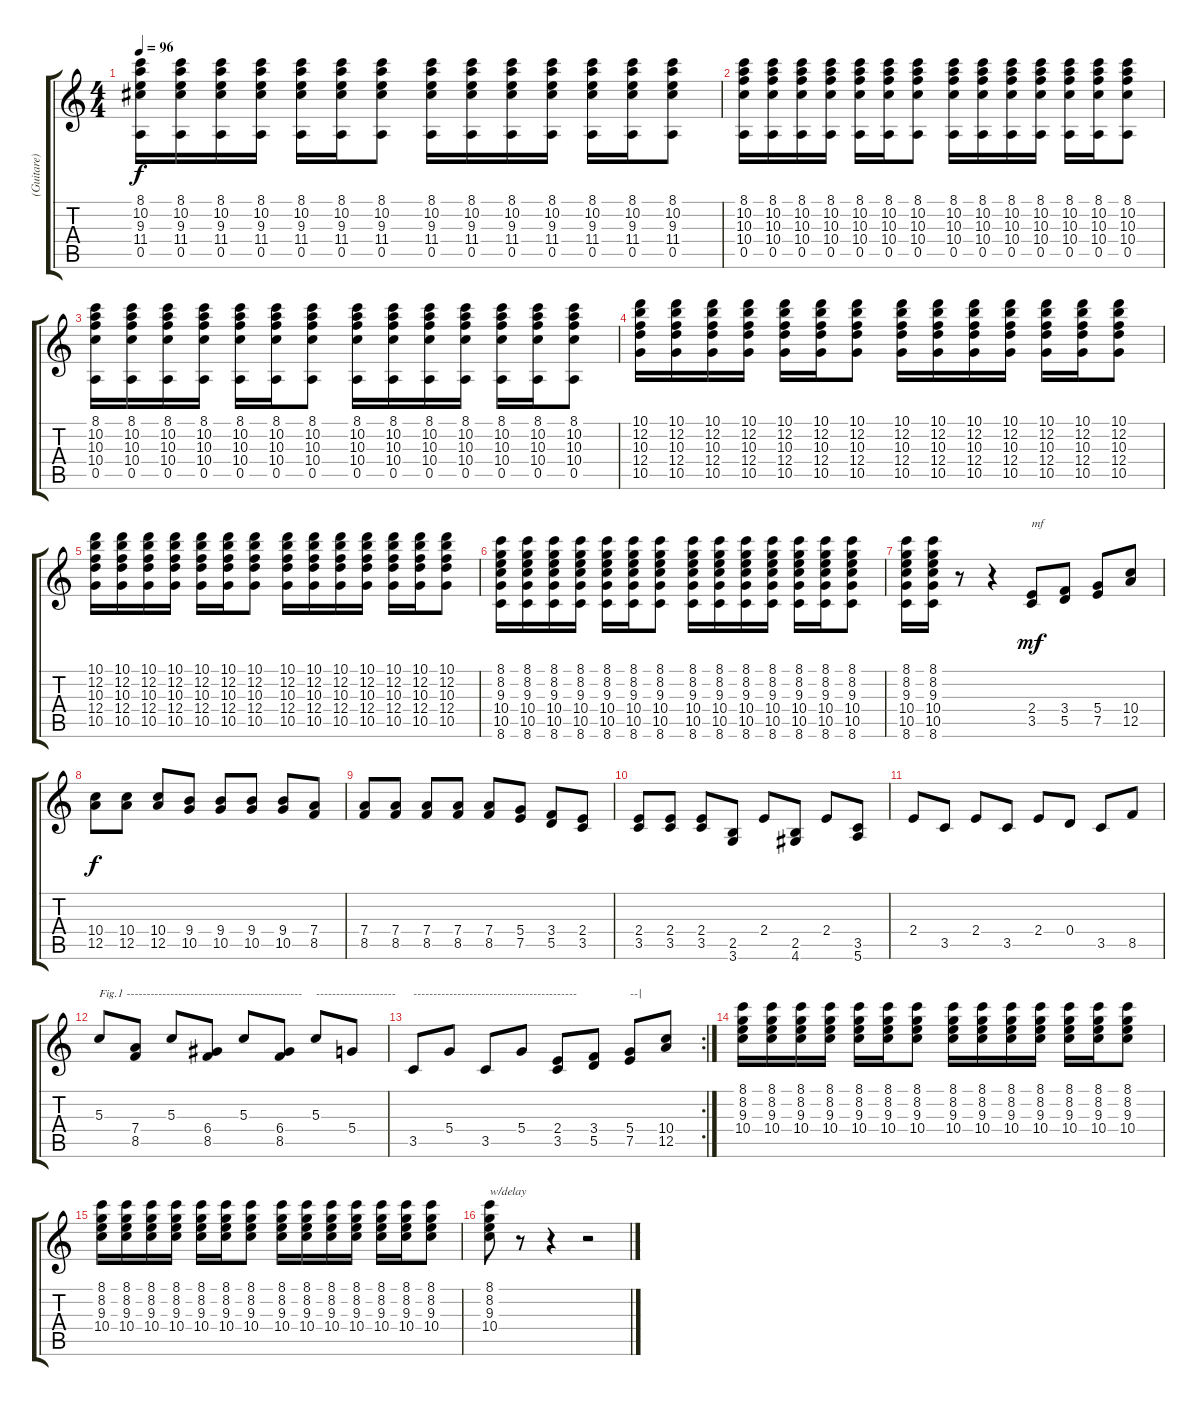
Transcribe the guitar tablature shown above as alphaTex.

\track ("(Guitare) Matthew Bellamy" "(Guitare) ") {instrument acousticguitarnylon}
\staff {score tabs}
\tuning (E4 B3 G3 D3 A2 E2) {hide}
\ts (4 4)
\tempo 96
\clef g2
\ks c
(8.1 10.2 9.3 11.4 0.5).16{dy f} (8.1 10.2 9.3 11.4 0.5).16 (8.1 10.2 9.3 11.4 0.5).16 (8.1 10.2 9.3 11.4 0.5).16 (8.1 10.2 9.3 11.4 0.5).16 (8.1 10.2 9.3 11.4 0.5).16 (8.1 10.2 9.3 11.4 0.5).8 (8.1 10.2 9.3 11.4 0.5).16 (8.1 10.2 9.3 11.4 0.5).16 (8.1 10.2 9.3 11.4 0.5).16 (8.1 10.2 9.3 11.4 0.5).16 (8.1 10.2 9.3 11.4 0.5).16 (8.1 10.2 9.3 11.4 0.5).16 (8.1 10.2 9.3 11.4 0.5).8 |
(8.1 10.2 10.3 10.4 0.5).16 (8.1 10.2 10.3 10.4 0.5).16 (8.1 10.2 10.3 10.4 0.5).16 (8.1 10.2 10.3 10.4 0.5).16 (8.1 10.2 10.3 10.4 0.5).16 (8.1 10.2 10.3 10.4 0.5).16 (8.1 10.2 10.3 10.4 0.5).8 (8.1 10.2 10.3 10.4 0.5).16 (8.1 10.2 10.3 10.4 0.5).16 (8.1 10.2 10.3 10.4 0.5).16 (8.1 10.2 10.3 10.4 0.5).16 (8.1 10.2 10.3 10.4 0.5).16 (8.1 10.2 10.3 10.4 0.5).16 (8.1 10.2 10.3 10.4 0.5).8 |
(8.1 10.2 10.3 10.4 0.5).16 (8.1 10.2 10.3 10.4 0.5).16 (8.1 10.2 10.3 10.4 0.5).16 (8.1 10.2 10.3 10.4 0.5).16 (8.1 10.2 10.3 10.4 0.5).16 (8.1 10.2 10.3 10.4 0.5).16 (8.1 10.2 10.3 10.4 0.5).8 (8.1 10.2 10.3 10.4 0.5).16 (8.1 10.2 10.3 10.4 0.5).16 (8.1 10.2 10.3 10.4 0.5).16 (8.1 10.2 10.3 10.4 0.5).16 (8.1 10.2 10.3 10.4 0.5).16 (8.1 10.2 10.3 10.4 0.5).16 (8.1 10.2 10.3 10.4 0.5).8 |
(10.1 12.2 10.3 12.4 10.5).16 (10.1 12.2 10.3 12.4 10.5).16 (10.1 12.2 10.3 12.4 10.5).16 (10.1 12.2 10.3 12.4 10.5).16 (10.1 12.2 10.3 12.4 10.5).16 (10.1 12.2 10.3 12.4 10.5).16 (10.1 12.2 10.3 12.4 10.5).8 (10.1 12.2 10.3 12.4 10.5).16 (10.1 12.2 10.3 12.4 10.5).16 (10.1 12.2 10.3 12.4 10.5).16 (10.1 12.2 10.3 12.4 10.5).16 (10.1 12.2 10.3 12.4 10.5).16 (10.1 12.2 10.3 12.4 10.5).16 (10.1 12.2 10.3 12.4 10.5).8 |
(10.1 12.2 10.3 12.4 10.5).16 (10.1 12.2 10.3 12.4 10.5).16 (10.1 12.2 10.3 12.4 10.5).16 (10.1 12.2 10.3 12.4 10.5).16 (10.1 12.2 10.3 12.4 10.5).16 (10.1 12.2 10.3 12.4 10.5).16 (10.1 12.2 10.3 12.4 10.5).8 (10.1 12.2 10.3 12.4 10.5).16 (10.1 12.2 10.3 12.4 10.5).16 (10.1 12.2 10.3 12.4 10.5).16 (10.1 12.2 10.3 12.4 10.5).16 (10.1 12.2 10.3 12.4 10.5).16 (10.1 12.2 10.3 12.4 10.5).16 (10.1 12.2 10.3 12.4 10.5).8 |
(8.1 8.2 9.3 10.4 10.5 8.6).16 (8.1 8.2 9.3 10.4 10.5 8.6).16 (8.1 8.2 9.3 10.4 10.5 8.6).16 (8.1 8.2 9.3 10.4 10.5 8.6).16 (8.1 8.2 9.3 10.4 10.5 8.6).16 (8.1 8.2 9.3 10.4 10.5 8.6).16 (8.1 8.2 9.3 10.4 10.5 8.6).8 (8.1 8.2 9.3 10.4 10.5 8.6).16 (8.1 8.2 9.3 10.4 10.5 8.6).16 (8.1 8.2 9.3 10.4 10.5 8.6).16 (8.1 8.2 9.3 10.4 10.5 8.6).16 (8.1 8.2 9.3 10.4 10.5 8.6).16 (8.1 8.2 9.3 10.4 10.5 8.6).16 (8.1 8.2 9.3 10.4 10.5 8.6).8 |
(8.1 8.2 9.3 10.4 10.5 8.6).16 (8.1 8.2 9.3 10.4 10.5 8.6).16 r.8 r.4 (2.4 3.5).8{txt "mf" dy mf} (3.4 5.5).8 (5.4 7.5).8 (10.4 12.5).8 |
(10.4 12.5).8{dy f} (10.4 12.5).8 (10.4 12.5).8 (9.4 10.5).8 (9.4 10.5).8 (9.4 10.5).8 (9.4 10.5).8 (7.4 8.5).8 |
(7.4 8.5).8 (7.4 8.5).8 (7.4 8.5).8 (7.4 8.5).8 (7.4 8.5).8 (5.4 7.5).8 (3.4 5.5).8 (2.4 3.5).8 |
(2.4 3.5).8 (2.4 3.5).8 (2.4 3.5).8 (2.5 3.6).8 2.4.8 (2.5 4.6).8 2.4.8 (3.5 5.6).8 |
2.4.8 3.5.8 2.4.8 3.5.8 2.4.8 0.4.8 3.5.8 8.5.8 |
5.3.8{txt "Fig.1 --------------------------------------------"} (7.4 8.5).8 5.3.8 (6.4 8.5).8 5.3.8 (6.4 8.5).8 5.3.8{txt "--------------------"} 5.4.8 |
\rc 2
3.5.8{txt "-----------------------------------------"} 5.4.8 3.5.8 5.4.8 (2.4 3.5).8 (3.4 5.5).8 (5.4 7.5).8{txt "--|"} (10.4 12.5).8 |
(8.1 8.2 9.3 10.4).16 (8.1 8.2 9.3 10.4).16 (8.1 8.2 9.3 10.4).16 (8.1 8.2 9.3 10.4).16 (8.1 8.2 9.3 10.4).16 (8.1 8.2 9.3 10.4).16 (8.1 8.2 9.3 10.4).8 (8.1 8.2 9.3 10.4).16 (8.1 8.2 9.3 10.4).16 (8.1 8.2 9.3 10.4).16 (8.1 8.2 9.3 10.4).16 (8.1 8.2 9.3 10.4).16 (8.1 8.2 9.3 10.4).16 (8.1 8.2 9.3 10.4).8 |
(8.1 8.2 9.3 10.4).16 (8.1 8.2 9.3 10.4).16 (8.1 8.2 9.3 10.4).16 (8.1 8.2 9.3 10.4).16 (8.1 8.2 9.3 10.4).16 (8.1 8.2 9.3 10.4).16 (8.1 8.2 9.3 10.4).8 (8.1 8.2 9.3 10.4).16 (8.1 8.2 9.3 10.4).16 (8.1 8.2 9.3 10.4).16 (8.1 8.2 9.3 10.4).16 (8.1 8.2 9.3 10.4).16 (8.1 8.2 9.3 10.4).16 (8.1 8.2 9.3 10.4).8 |
(8.1 8.2 9.3 10.4).8{txt "w/delay"} r.8 r.4 r.2
